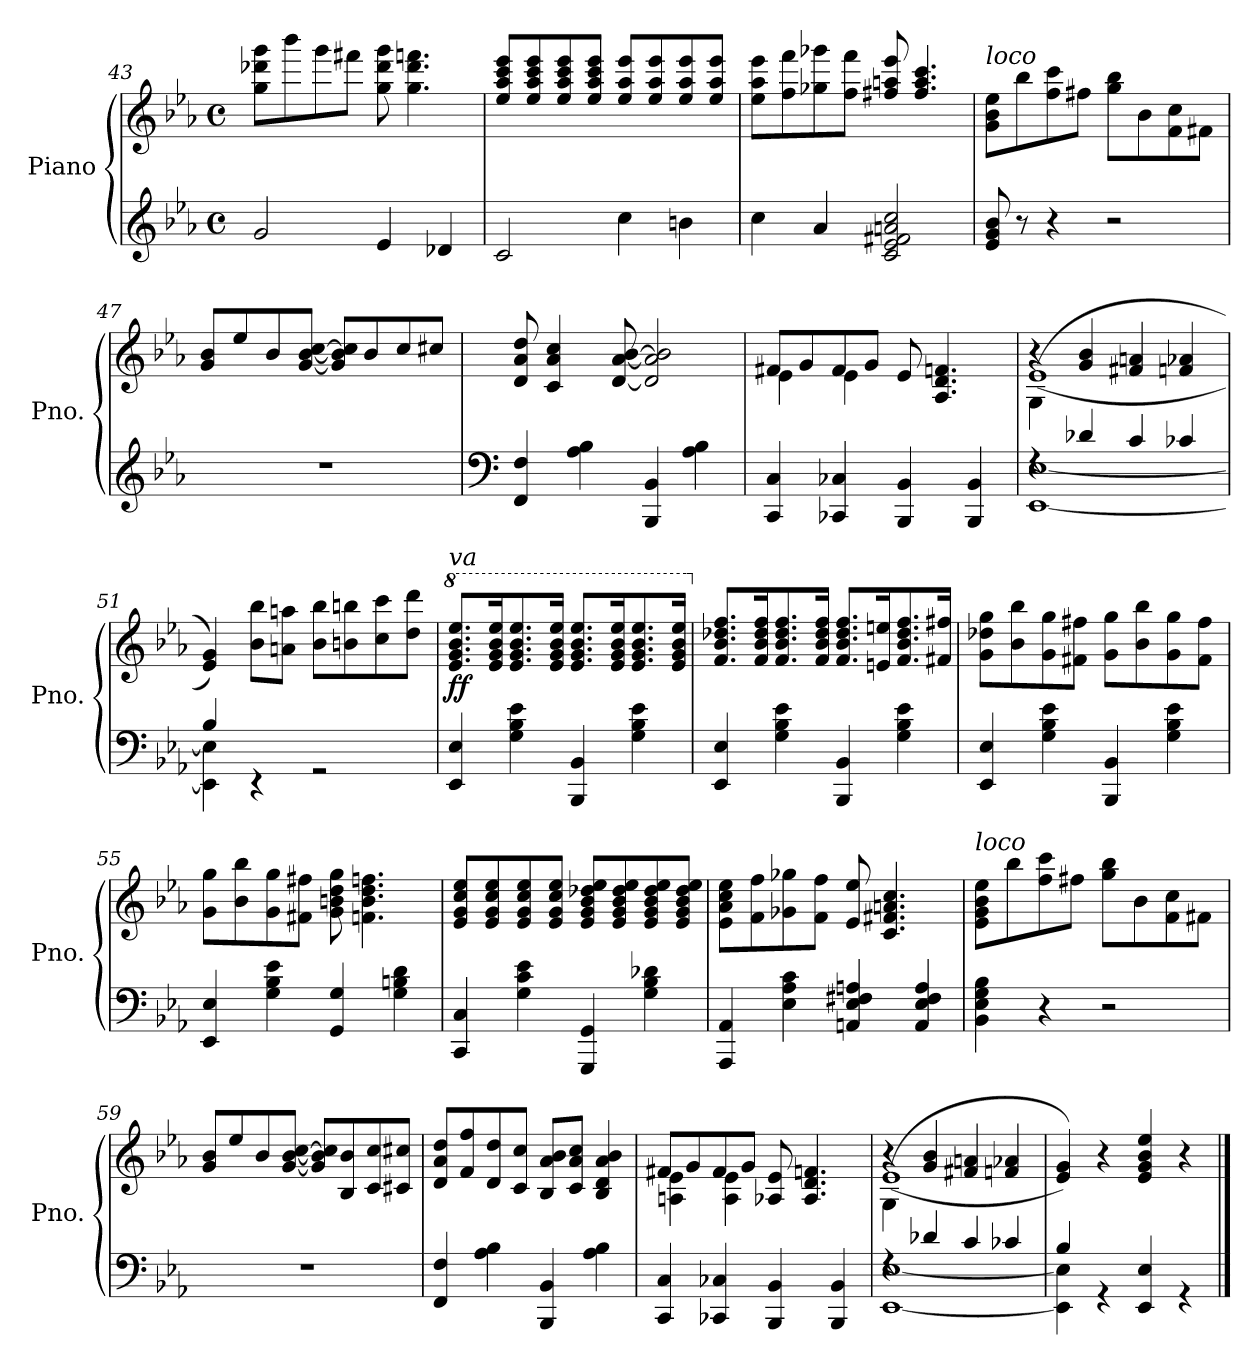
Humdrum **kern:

**kern	**kern	**dynam
*part1	*part1	*part1
*staff2	*staff1	*staff1/2
*I"Piano	*	*
*I'Pno.	*	*
*clefG2	*clefG2	*
*k[b-e-a-]	*k[b-e-a-]	*
*M4/4	*M4/4	*
*met(c)	*met(c)	*
=43	=43	=43
2g/	8gg\ 8ddd-X\ 8ggg\L	.
.	8bbb-\	.
.	8ggg\	.
.	8fff#X\J	.
4e-/	8gg\ 8ddd-\ 8ggg\	.
.	4.gg\ 4.ddd-\ 4.fffn\	.
4d-X/	.	.
!!LO:LB:g=z
=44	=44	=44
2c/	8ee-/ 8aa-/ 8ccc/ 8eee-/L	.
.	8ee-/ 8aa-/ 8ccc/ 8eee-/	.
.	8ee-/ 8aa-/ 8ccc/ 8eee-/	.
.	8ee-/ 8aa-/ 8ccc/ 8eee-/J	.
4cc\	8ee-/ 8aa-/ 8eee-/L	.
.	8ee-/ 8aa-/ 8eee-/	.
4bn\	8ee-/ 8aa-/ 8eee-/	.
.	8ee-/ 8aa-/ 8eee-/J	.
=45	=45	=45
4cc\	8ee-\ 8aa-\ 8eee-\L	.
.	8ff\ 8fff\	.
4a-/	8gg-X\ 8ggg-X\	.
.	8ff\ 8fff\J	.
2c/ 2e-/ 2f#X/ 2an/ 2cc/	8ff#X/ 8aan/ 8eee-/	.
.	4.ff#/ 4.aa/ 4.ccc/	.
=46	=46	=46
!	!LO:TX:a:i:t=loco	!
8e-/ 8g/ 8b-/	8g\ 8b-\ 8ee-\L	.
8r	8bb-\	.
4r	8ff\ 8ccc\	.
.	8ff#X\J	.
2r	8gg\ 8bb-\L	.
.	8b-\	.
.	8f\ 8cc\	.
.	8f#X\J	.
=47	=47	=47
1r	8g/ 8b-/L	.
.	8ee-/	.
.	8b-/	.
.	[8g/ [8b-/ [8cc/J	.
.	8g/] 8b-/] 8cc/]L	.
.	8b-/	.
.	8cc/	.
.	8cc#X/J	.
!!LO:LB:g=z
=48	=48	=48
*clefF4	*	*
4FF/ 4F/	8d/ 8a-/ 8dd/	.
.	4c/ 4a-/ 4cc/	.
4A-\ 4B-\	.	.
.	[8d/ [8a-/ [8b-/	.
4BBB-/ 4BB-/	2d/] 2a-/] 2b-/]	.
4A-\ 4B-\	.	.
=49	=49	=49
*	*^	*
4CC/ 4C/	8f#X/L	4e-\	.
.	8g/	.	.
4CC-X/ 4C-X/	8f#/	4e-\	.
.	8g/J	.	.
4BBB-/ 4BB-/	8e-/	2ryy	.
.	4.A-/ 4.d/ 4.fn/	.	.
4BBB-/ 4BB-/	.	.	.
=50	=50	=50	=50
*^	*	*^	*
4rF	[1EE- [1E-	4r	(<(>1e-	4G\	.
4d-X/	.	4g/ 4b-/	.	2.ryy	.
4c/	.	4f#X/ 4an/	.	.	.
4c-X/	.	4fn/ 4a-X/	.	.	.
*	*	*v	*v	*v	*
=51	=51	=51	=51
4B-/	4EE-\] 4E-\]	4e-/ 4g/))	.
4rEE	2.ryy	8b-\ 8bb-\L	.
.	.	8an\ 8aan\J	.
2rGG	.	8b-\ 8bb-\L	.
.	.	8bn\ 8bbn\	.
.	.	8cc\ 8ccc\	.
.	.	8dd\ 8ddd\J	.
*v	*v	*	*
!!LO:LB:g=z
=52	=52	=52
*	*8va	*
!	!LO:TX:a:i:t=va	!
!	!	!LO:DY:b
4EE-/ 4E-/	8.ee-/ 8.gg/ 8.bb-/ 8.eee-/L	ff
.	16ee-/ 16gg/ 16bb-/ 16eee-/K	.
4G\ 4B-\ 4e-\	8.ee-/ 8.gg/ 8.bb-/ 8.eee-/	.
.	16ee-/ 16gg/ 16bb-/ 16eee-/Jk	.
4BBB-/ 4BB-/	8.ee-/ 8.gg/ 8.bb-/ 8.eee-/L	.
.	16ee-/ 16gg/ 16bb-/ 16eee-/K	.
4G\ 4B-\ 4e-\	8.ee-/ 8.gg/ 8.bb-/ 8.eee-/	.
.	16ee-/ 16gg/ 16bb-/ 16eee-/Jk	.
=53	=53	=53
*	*X8va	*
4EE-/ 4E-/	8.f/ 8.b-/ 8.dd-X/ 8.ff/L	.
.	16f/ 16b-/ 16dd-/ 16ff/K	.
4G\ 4B-\ 4e-\	8.f/ 8.b-/ 8.dd-/ 8.ff/	.
.	16f/ 16b-/ 16dd-/ 16ff/Jk	.
4BBB-/ 4BB-/	8.f/ 8.b-/ 8.dd-/ 8.ff/L	.
.	16en/ 16een/K	.
4G\ 4B-\ 4e-\	8.f/ 8.b-/ 8.dd-/ 8.ff/	.
.	16f#X/ 16ff#X/Jk	.
=54	=54	=54
4EE-/ 4E-/	8g\ 8dd-X\ 8gg\L	.
.	8b-\ 8bb-\	.
4G\ 4B-\ 4e-\	8g\ 8gg\	.
.	8f#X\ 8ff#X\J	.
4BBB-/ 4BB-/	8g\ 8gg\L	.
.	8b-\ 8bb-\	.
4G\ 4B-\ 4e-\	8g\ 8gg\	.
.	8f#\ 8ff#\J	.
=55	=55	=55
4EE-/ 4E-/	8g\ 8gg\L	.
.	8b-\ 8bb-\	.
4G\ 4B-\ 4e-\	8g\ 8gg\	.
.	8f#X\ 8ff#X\J	.
4GG/ 4G/	8g\ 8bn\ 8dd\ 8gg\	.
.	4.fn\ 4.b\ 4.dd\ 4.ffn\	.
4G\ 4Bn\ 4d\	.	.
!!LO:LB:g=z
=56	=56	=56
4CC/ 4C/	8e-/ 8g/ 8cc/ 8ee-/L	.
.	8e-/ 8g/ 8cc/ 8ee-/	.
4G\ 4c\ 4e-\	8e-/ 8g/ 8cc/ 8ee-/	.
.	8e-/ 8g/ 8cc/ 8ee-/J	.
4GGG/ 4GG/	8e-/ 8g/ 8b-/ 8dd-X/ 8ee-/L	.
.	8e-/ 8g/ 8b-/ 8dd-/ 8ee-/	.
4G\ 4B-\ 4d-X\	8e-/ 8g/ 8b-/ 8dd-/ 8ee-/	.
.	8e-/ 8g/ 8b-/ 8dd-/ 8ee-/J	.
=57	=57	=57
4AAA-/ 4AA-/	8e-\ 8a-\ 8cc\ 8ee-\L	.
.	8f\ 8ff\	.
4E-\ 4A-\ 4c\	8g-X\ 8gg-X\	.
.	8f\ 8ff\J	.
4AAn/ 4E-/ 4F#X/ 4An/	8e-/ 8ee-/	.
.	4.c/ 4.f#X/ 4.an/ 4.cc/	.
4AA/ 4E-/ 4F#/ 4A/	.	.
=58	=58	=58
!	!LO:TX:a:i:t=loco	!
4BB-\ 4E-\ 4G\ 4B-\	8e-\ 8g\ 8b-\ 8ee-\L	.
.	8bb-\	.
4r	8ff\ 8ccc\	.
.	8ff#X\J	.
2r	8gg\ 8bb-\L	.
.	8b-\	.
.	8f\ 8cc\	.
.	8f#X\J	.
=59	=59	=59
1r	8g/ 8b-/L	.
.	8ee-/	.
.	8b-/	.
.	[8g/ [8b-/ [8cc/J	.
.	8g/] 8b-/] 8cc/]L	.
.	8B-/ 8b-/	.
.	8c/ 8cc/	.
.	8c#X/ 8cc#X/J	.
!!LO:PB:g=z
=60	=60	=60
4FF/ 4F/	8d/ 8a-/ 8dd/L	.
.	8f/ 8ff/	.
4A-\ 4B-\	8d/ 8dd/	.
.	8c/ 8cc/J	.
4BBB-/ 4BB-/	8B-/ 8a-/ 8b-/L	.
.	8c/ 8a-/ 8cc/J	.
4A-\ 4B-\	4B-/ 4d/ 4a-/ 4b-/	.
=61	=61	=61
*	*^	*
4CC/ 4C/	8f#X/L	4An\ 4e-\	.
.	8g/	.	.
4CC-X/ 4C-X/	8f#/	4A\ 4e-\	.
.	8g/J	.	.
4BBB-/ 4BB-/	8A-X/ 8e-/	2ryy	.
.	4.A-/ 4.d/ 4.fn/	.	.
4BBB-/ 4BB-/	.	.	.
=62	=62	=62	=62
*^	*	*^	*
4rF	[1EE- [1E-	4r	(<(>1e-	4G\	.
4d-X/	.	4g/ 4b-/	.	2.ryy	.
4c/	.	4f#X/ 4an/	.	.	.
4c-X/	.	4fn/ 4a-X/	.	.	.
*	*	*v	*v	*v	*
=63	=63	=63	=63
4B-/	4EE-\] 4E-\]	4e-/ 4g/))	.
4rGG	2.ryy	4r	.
4EE-/ 4E-/	.	4e-/ 4g/ 4b-/ 4ee-/	.
4rGG	.	4r	.
*v	*v	*	*
==	==	==
*-	*-	*-
